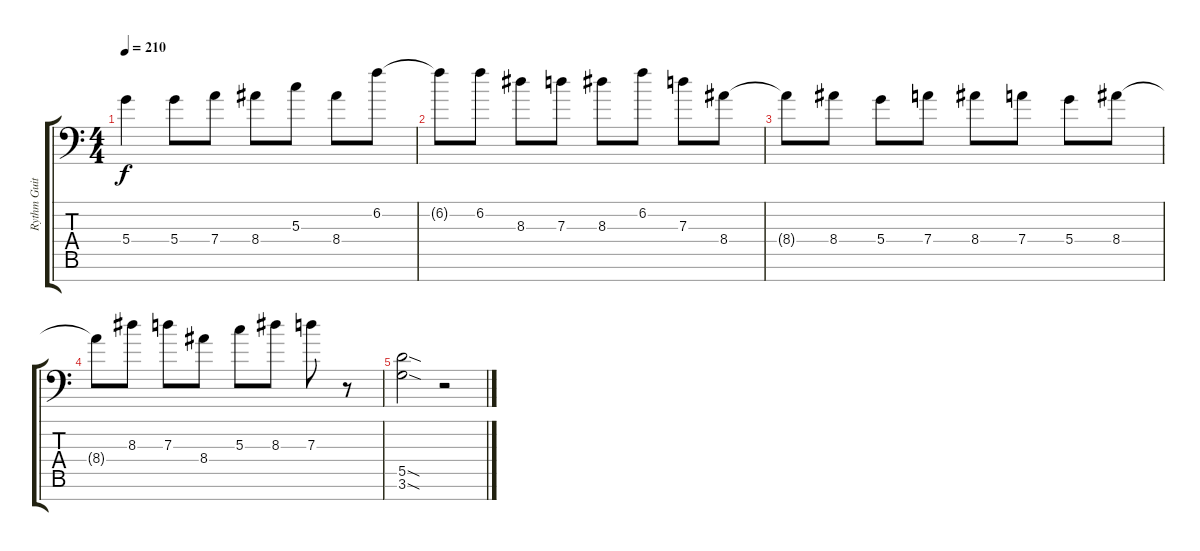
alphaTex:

\track ("Rythm Guitar (Ken Susi)" "Rythm Guit") {instrument overdrivenguitar}
\staff {score tabs}
\tuning (E4 B3 G3 D3 A2 E2 C-1) {hide}
\ts (4 4)
\tempo 210
\clef f4
\ks c
5.4.4{dy f} 5.4.8 7.4.8 8.4.8 5.3.8 8.4.8 6.2.8 |
6.2{t}.8 6.2.8 8.3.8 7.3.8 8.3.8 6.2.8 7.3.8 8.4.8 |
8.4{t}.8 8.4.8 5.4.8 7.4.8 8.4.8 7.4.8 5.4.8 8.4.8 |
8.4{t}.8 8.3.8 7.3.8 8.4.8 5.3.8 8.3.8 7.3.8 r.8 |
(5.5{sod} 3.6{sod}).2 r.2
